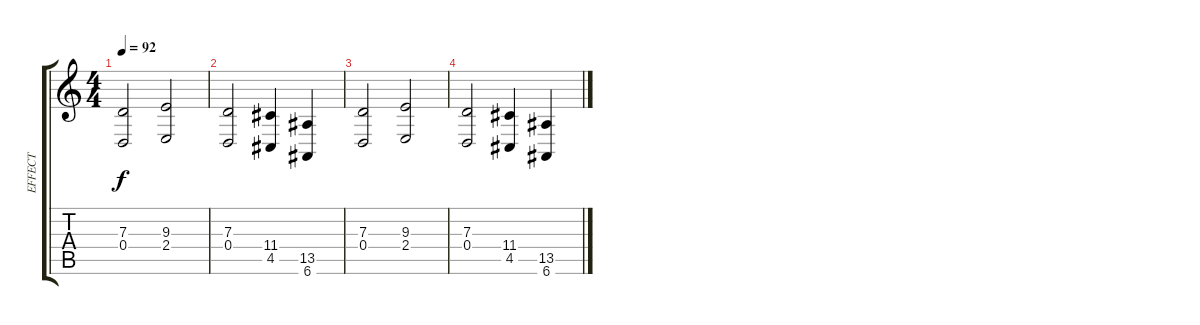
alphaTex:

\track ("EFFECT" "EFFECT") {instrument pad2warm}
\staff {score tabs}
\tuning (E4 B3 G3 D3 A2 E2) {hide}
\ts (4 4)
\tempo 92
\clef g2
\ks c
(7.3 0.4).2{dy f} (9.3 2.4).2 |
(7.3 0.4).2 (11.4 4.5).4 (13.5 6.6).4 |
(7.3 0.4).2 (9.3 2.4).2 |
(7.3 0.4).2 (11.4 4.5).4 (13.5 6.6).4
